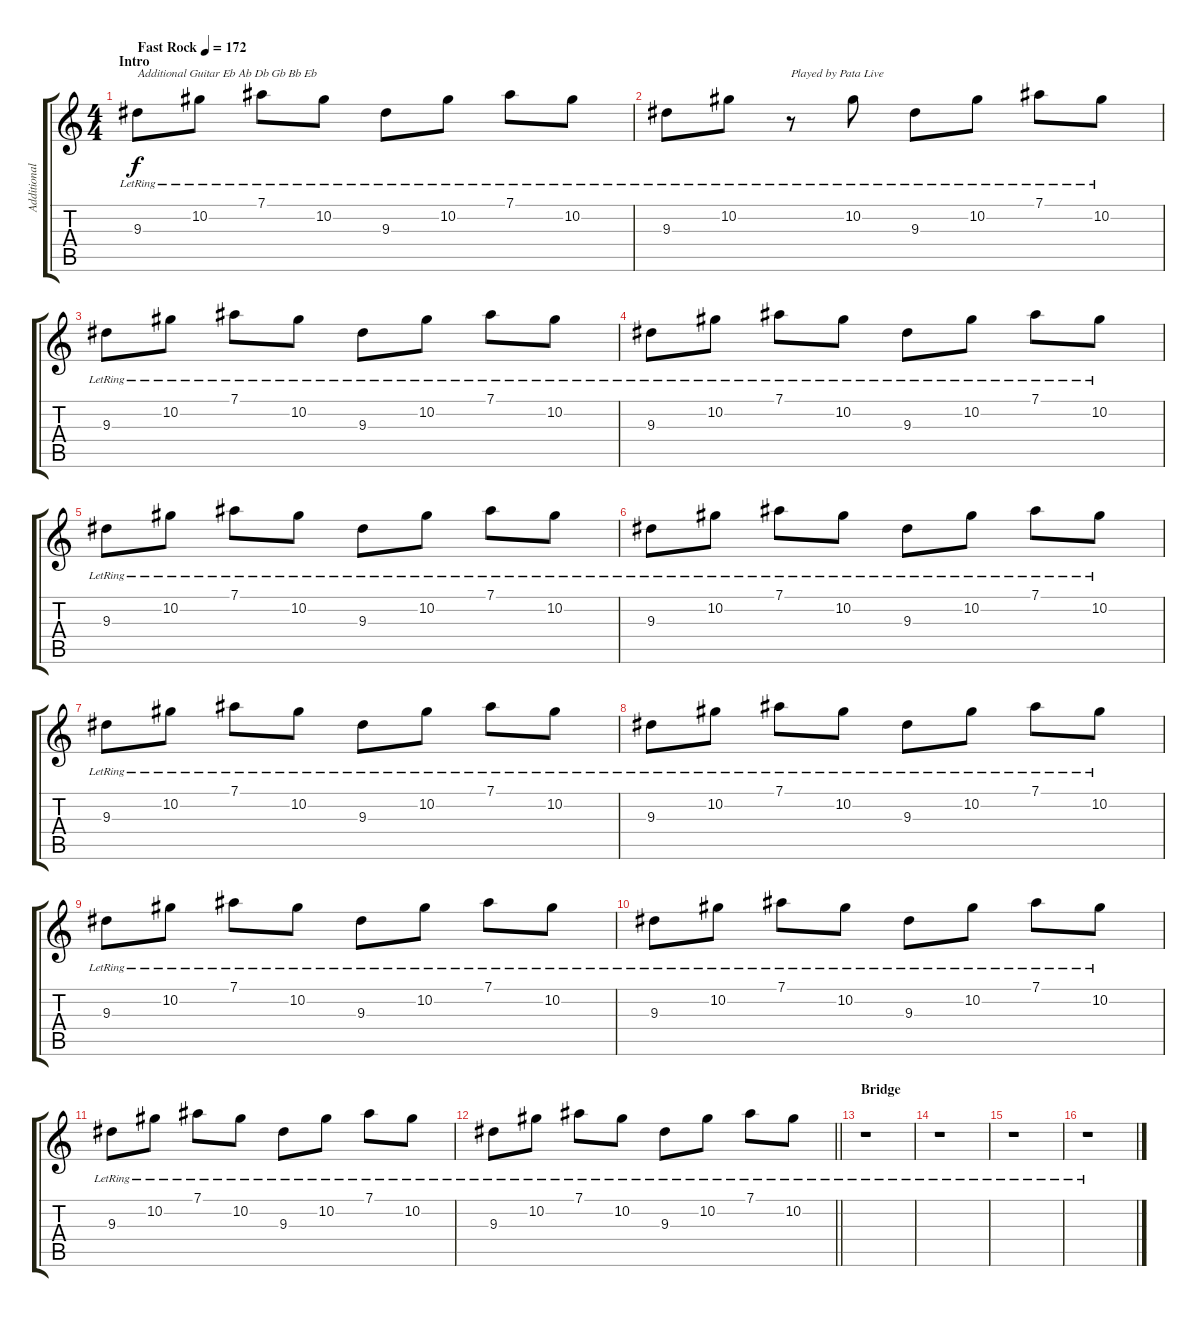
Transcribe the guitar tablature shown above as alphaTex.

\track ("Additional Guitar" "Additional") {instrument electricguitarclean}
\staff {score tabs}
\tuning (Eb4 Bb3 Gb3 Db3 Ab2 Eb2) {hide}
\ts (4 4)
\section ("" "Intro")
\tempo (172 "Fast Rock")
\clef g2
\ks c
9.3{lr}.8{txt "Additional Guitar Eb Ab Db Gb Bb Eb" dy f instrument electricguitarclean} 10.2{lr}.8 7.1{lr}.8 10.2{lr}.8 9.3{lr}.8 10.2{lr}.8 7.1{lr}.8 10.2{lr}.8 |
9.3{lr}.8 10.2{lr}.8 r.8{txt "Played by Pata Live"} 10.2{lr}.8 9.3{lr}.8 10.2{lr}.8 7.1{lr}.8 10.2{lr}.8 |
9.3{lr}.8 10.2{lr}.8 7.1{lr}.8 10.2{lr}.8 9.3{lr}.8 10.2{lr}.8 7.1{lr}.8 10.2{lr}.8 |
9.3{lr}.8 10.2{lr}.8 7.1{lr}.8 10.2{lr}.8 9.3{lr}.8 10.2{lr}.8 7.1{lr}.8 10.2{lr}.8 |
9.3{lr}.8 10.2{lr}.8 7.1{lr}.8 10.2{lr}.8 9.3{lr}.8 10.2{lr}.8 7.1{lr}.8 10.2{lr}.8 |
9.3{lr}.8 10.2{lr}.8 7.1{lr}.8 10.2{lr}.8 9.3{lr}.8 10.2{lr}.8 7.1{lr}.8 10.2{lr}.8 |
9.3{lr}.8 10.2{lr}.8 7.1{lr}.8 10.2{lr}.8 9.3{lr}.8 10.2{lr}.8 7.1{lr}.8 10.2{lr}.8 |
9.3{lr}.8 10.2{lr}.8 7.1{lr}.8 10.2{lr}.8 9.3{lr}.8 10.2{lr}.8 7.1{lr}.8 10.2{lr}.8 |
9.3{lr}.8 10.2{lr}.8 7.1{lr}.8 10.2{lr}.8 9.3{lr}.8 10.2{lr}.8 7.1{lr}.8 10.2{lr}.8 |
9.3{lr}.8 10.2{lr}.8 7.1{lr}.8 10.2{lr}.8 9.3{lr}.8 10.2{lr}.8 7.1{lr}.8 10.2{lr}.8 |
9.3{lr}.8 10.2{lr}.8 7.1{lr}.8 10.2{lr}.8 9.3{lr}.8 10.2{lr}.8 7.1{lr}.8 10.2{lr}.8 |
\barLineRight lightlight
9.3{lr}.8 10.2{lr}.8 7.1{lr}.8 10.2{lr}.8 9.3{lr}.8 10.2{lr}.8 7.1{lr}.8 10.2{lr}.8 |
\section ("" "Bridge")
r.1 |
r.1 |
r.1 |
r.1
